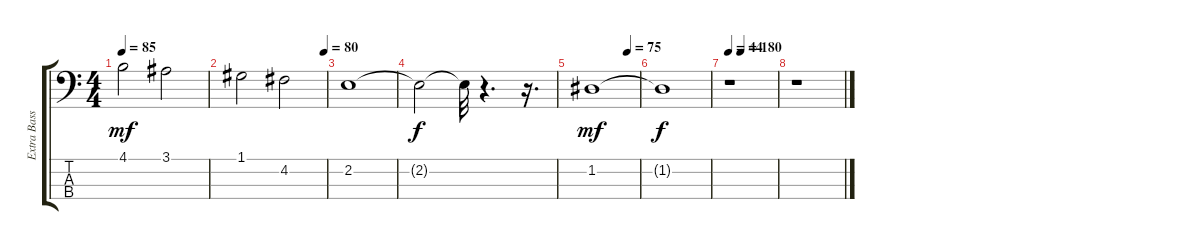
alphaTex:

\track ("Extra Bass" "Extra Bass") {instrument slapbass2}
\staff {score tabs}
\tuning (G2 D2 A1 E1) {hide}
\ts (4 4)
\tempo 85
\clef f4
\ks c
4.1.2{dy mf} 3.1.2 |
\tempo (80 0.9791666666666666)
1.1.2 4.2.2 |
2.2.1 |
2.2{t}.2{dy f} 2.2{t}.32 r.4{d} r.16{d} |
\tempo (75 0.7604166666666666)
1.2.1{dy mf} |
1.2{t}.1{dy f} |
\tempo 44
\tempo (180 0.25)
r.1 |
r.1
